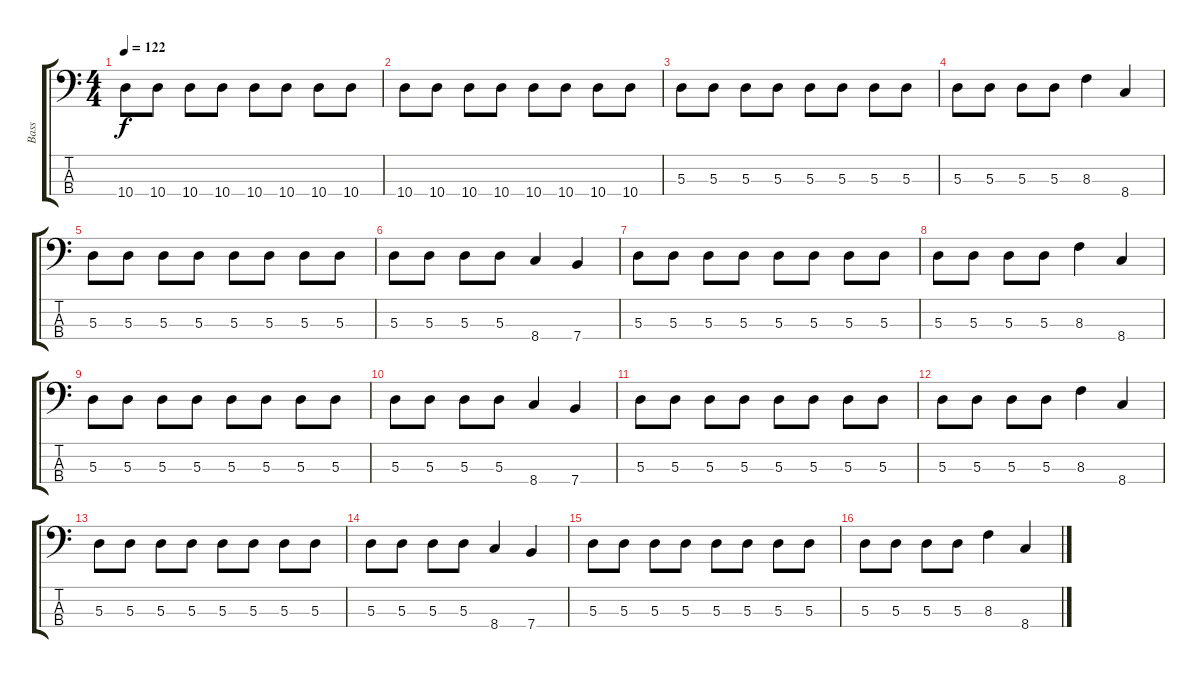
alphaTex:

\track ("Bass" "Bass") {instrument electricbassfinger}
\staff {score tabs}
\tuning (G2 D2 A1 E1) {hide}
\ts (4 4)
\tempo 122
\clef f4
\ks c
10.4{t}.8{dy f} 10.4.8 10.4.8 10.4.8 10.4.8 10.4.8 10.4.8 10.4.8 |
10.4.8 10.4.8 10.4.8 10.4.8 10.4.8 10.4.8 10.4.8 10.4.8 |
5.3.8 5.3.8 5.3.8 5.3.8 5.3.8 5.3.8 5.3.8 5.3.8 |
5.3.8 5.3.8 5.3.8 5.3.8 8.3.4 8.4.4 |
5.3.8 5.3.8 5.3.8 5.3.8 5.3.8 5.3.8 5.3.8 5.3.8 |
5.3.8 5.3.8 5.3.8 5.3.8 8.4.4 7.4.4 |
5.3.8 5.3.8 5.3.8 5.3.8 5.3.8 5.3.8 5.3.8 5.3.8 |
5.3.8 5.3.8 5.3.8 5.3.8 8.3.4 8.4.4 |
5.3.8 5.3.8 5.3.8 5.3.8 5.3.8 5.3.8 5.3.8 5.3.8 |
5.3.8 5.3.8 5.3.8 5.3.8 8.4.4 7.4.4 |
5.3.8 5.3.8 5.3.8 5.3.8 5.3.8 5.3.8 5.3.8 5.3.8 |
5.3.8 5.3.8 5.3.8 5.3.8 8.3.4 8.4.4 |
5.3.8 5.3.8 5.3.8 5.3.8 5.3.8 5.3.8 5.3.8 5.3.8 |
5.3.8 5.3.8 5.3.8 5.3.8 8.4.4 7.4.4 |
5.3.8 5.3.8 5.3.8 5.3.8 5.3.8 5.3.8 5.3.8 5.3.8 |
5.3.8 5.3.8 5.3.8 5.3.8 8.3.4 8.4.4
